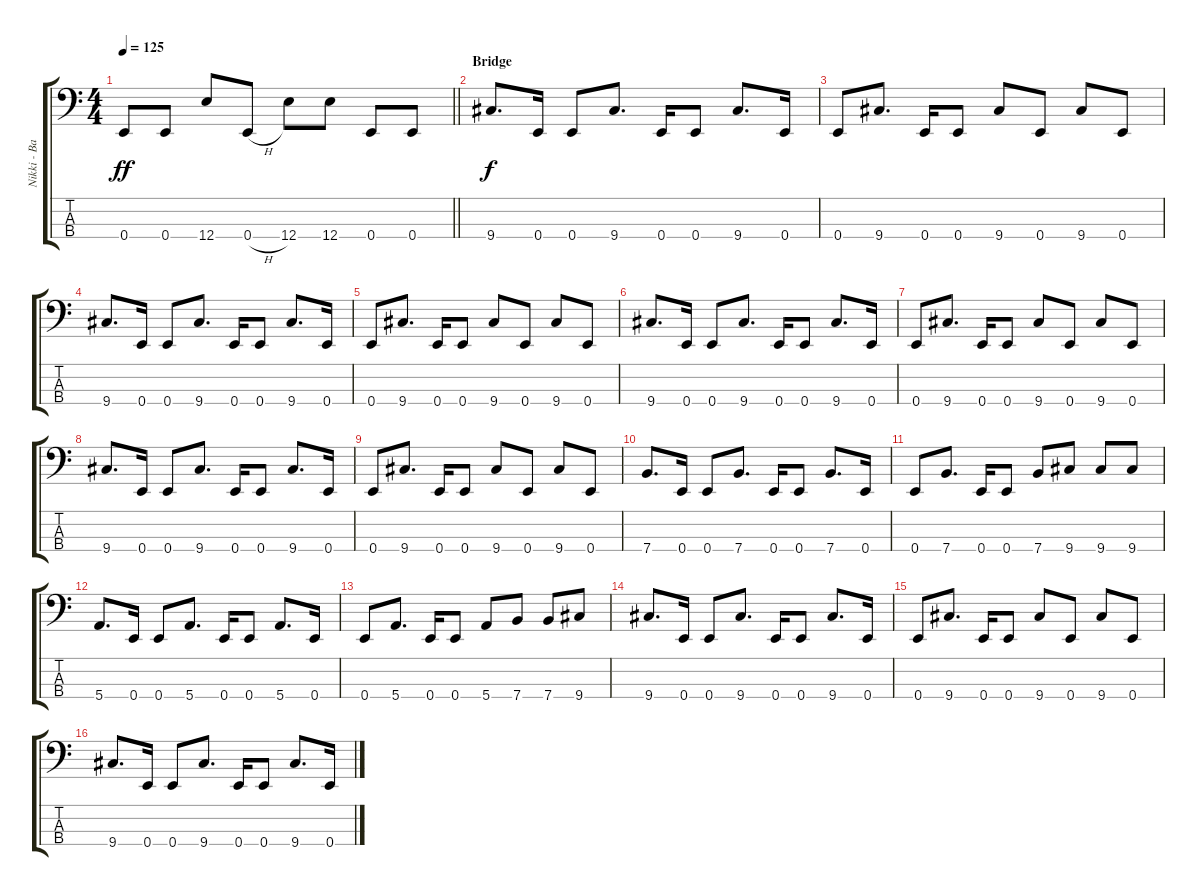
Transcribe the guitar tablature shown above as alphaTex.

\track ("Nikki - Bass" "Nikki - Ba") {instrument electricbasspick}
\staff {score tabs}
\tuning (G2 D2 A1 E1) {hide}
\ts (4 4)
\tempo 125
\clef f4
\barLineRight lightlight
\ks c
0.4.8{dy ff} 0.4.8 12.4.8 0.4{h}.8 12.4.8 12.4.8 0.4.8 0.4.8 |
\section ("" "Bridge")
9.4.8{d dy f} 0.4.16 0.4.8{beam merge} 9.4.8{d} 0.4.16 0.4.8 9.4.8{d} 0.4.16 |
0.4.8{beam merge} 9.4.8{d} 0.4.16 0.4.8 9.4.8 0.4.8 9.4.8 0.4.8 |
9.4.8{d} 0.4.16 0.4.8{beam merge} 9.4.8{d} 0.4.16 0.4.8 9.4.8{d} 0.4.16 |
0.4.8{beam merge} 9.4.8{d} 0.4.16 0.4.8 9.4.8 0.4.8 9.4.8 0.4.8 |
9.4.8{d} 0.4.16 0.4.8{beam merge} 9.4.8{d} 0.4.16 0.4.8 9.4.8{d} 0.4.16 |
0.4.8{beam merge} 9.4.8{d} 0.4.16 0.4.8 9.4.8 0.4.8 9.4.8 0.4.8 |
9.4.8{d} 0.4.16 0.4.8{beam merge} 9.4.8{d} 0.4.16 0.4.8 9.4.8{d} 0.4.16 |
0.4.8{beam merge} 9.4.8{d} 0.4.16 0.4.8 9.4.8 0.4.8 9.4.8 0.4.8 |
7.4.8{d} 0.4.16 0.4.8{beam merge} 7.4.8{d} 0.4.16 0.4.8 7.4.8{d} 0.4.16 |
0.4.8{beam merge} 7.4.8{d} 0.4.16 0.4.8 7.4.8 9.4.8 9.4.8 9.4.8 |
5.4.8{d} 0.4.16 0.4.8{beam merge} 5.4.8{d} 0.4.16 0.4.8 5.4.8{d} 0.4.16 |
0.4.8{beam merge} 5.4.8{d} 0.4.16 0.4.8 5.4.8 7.4.8 7.4.8 9.4.8 |
9.4.8{d} 0.4.16 0.4.8{beam merge} 9.4.8{d} 0.4.16 0.4.8 9.4.8{d} 0.4.16 |
0.4.8{beam merge} 9.4.8{d} 0.4.16 0.4.8 9.4.8 0.4.8 9.4.8 0.4.8 |
9.4.8{d} 0.4.16 0.4.8{beam merge} 9.4.8{d} 0.4.16 0.4.8 9.4.8{d} 0.4.16
